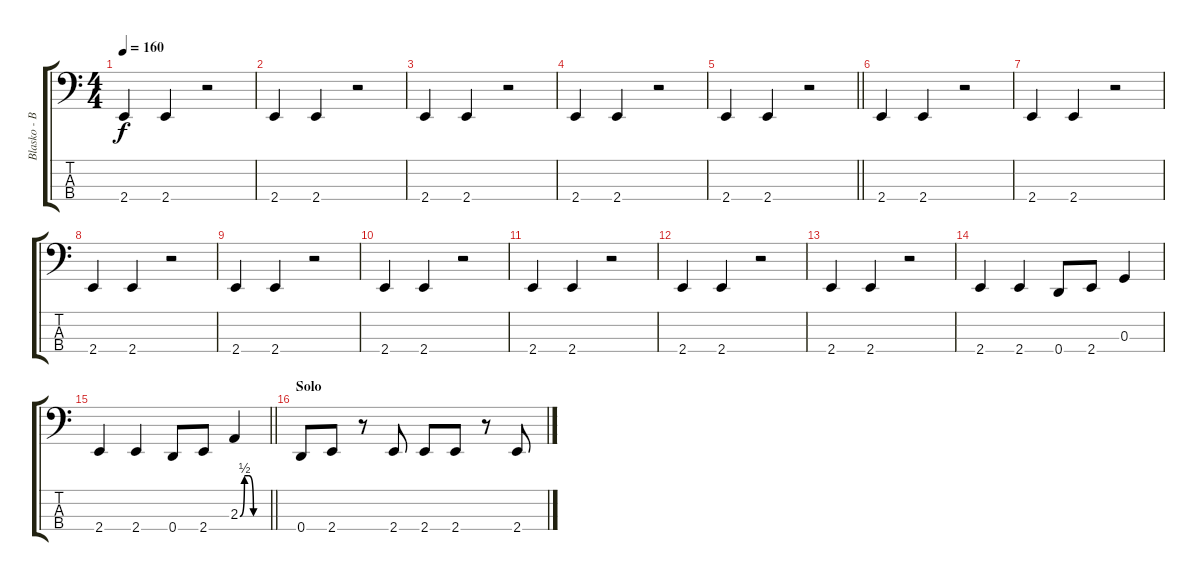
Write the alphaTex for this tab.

\track ("Blasko - Bass Guitar Pan" "Blasko - B") {instrument electricbassfinger}
\staff {score tabs}
\tuning (F2 C2 G1 D1) {hide}
\ts (4 4)
\tempo 160
\clef f4
\ks c
2.4.4{dy f} 2.4.4 r.2 |
2.4.4 2.4.4 r.2 |
2.4.4 2.4.4 r.2 |
2.4.4 2.4.4 r.2 |
\barLineRight lightlight
2.4.4 2.4.4 r.2 |
\section ("" "")
2.4.4 2.4.4 r.2 |
2.4.4 2.4.4 r.2 |
2.4.4 2.4.4 r.2 |
2.4.4 2.4.4 r.2 |
2.4.4 2.4.4 r.2 |
2.4.4 2.4.4 r.2 |
2.4.4 2.4.4 r.2 |
2.4.4 2.4.4 r.2 |
2.4.4 2.4.4 0.4.8 2.4.8 0.3.4 |
\barLineRight lightlight
2.4.4 2.4.4 0.4.8 2.4.8 2.3{be (custom 0 0 10 2 20 2 30 0 60 0)}.4 |
\section ("" "Solo")
0.4.8 2.4.8 r.8 2.4.8 2.4.8 2.4.8 r.8 2.4.8
